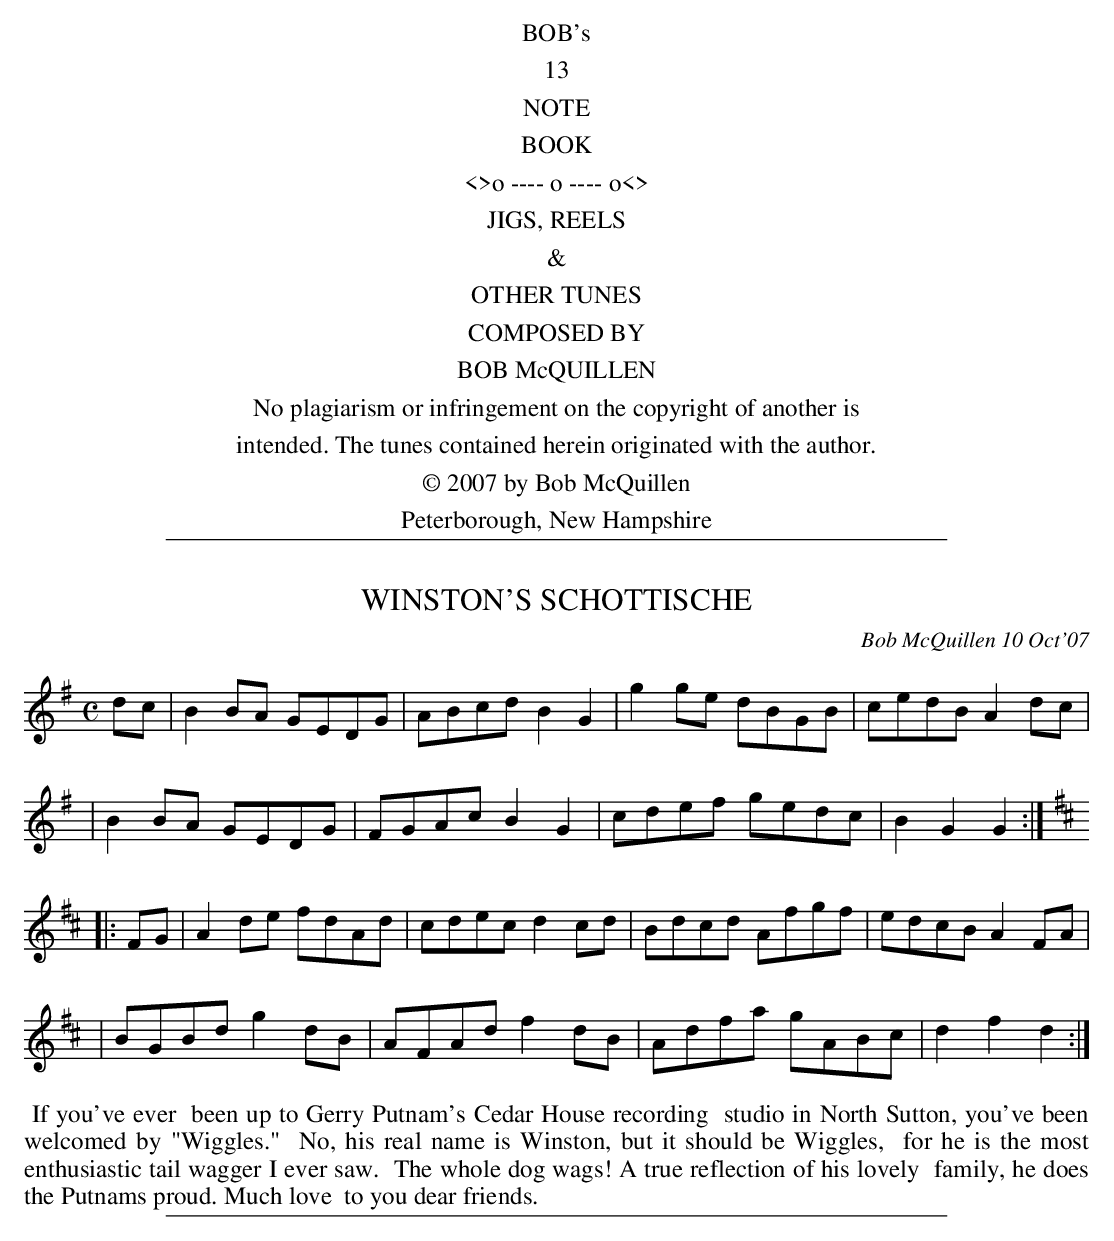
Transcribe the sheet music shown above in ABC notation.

X:1
T: WINSTON'S SCHOTTISCHE
C: Bob McQuillen 10 Oct'07
M: C
L: 1/8
K: G	% and D
dc \
| B2BA GEDG | ABcd B2G2 | g2ge dBGB | cedB A2dc |
| B2BA GEDG | FGAc B2G2 | cdef gedc | B2G2 G2 :|[K:D]
|: FG \
| A2de fdAd | cdec d2cd | Bdcd Afgf | edcB A2FA |
| BGBd g2dB | AFAd f2dB | Adfa gABc | d2f2 d2 :|
